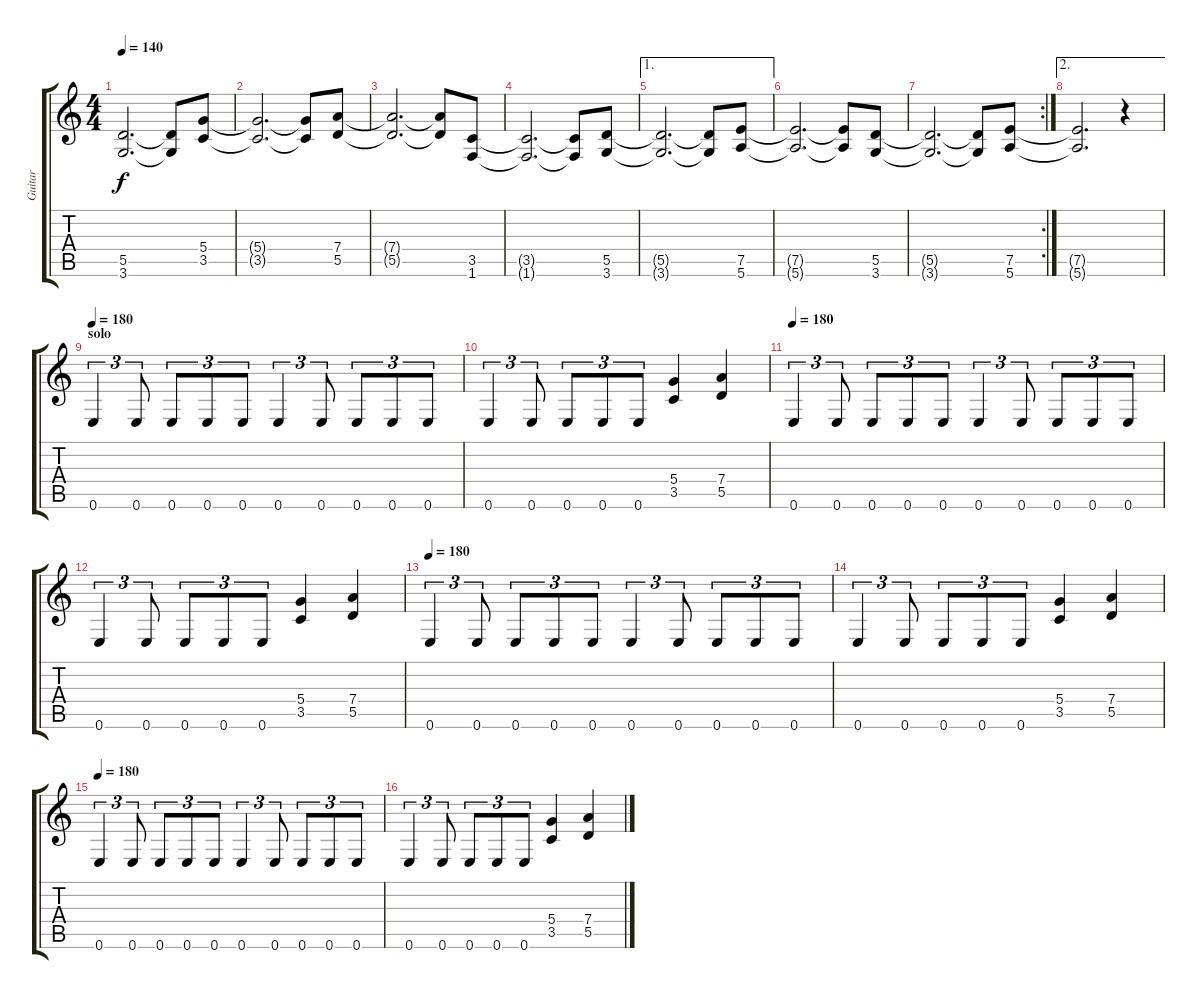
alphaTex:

\track ("Guitar" "Guitar") {instrument distortionguitar}
\staff {score tabs}
\tuning (E4 B3 G3 D3 A2 E2) {hide}
\ts (4 4)
\tempo 140
\clef g2
\ks c
(5.5{t} 3.6{t}).2{d dy f} (5.5{t} 3.6{t}).8 (5.4 3.5).8 |
(5.4{t} 3.5{t}).2{d} (5.4{t} 3.5{t}).8 (7.4 5.5).8 |
(7.4{t} 5.5{t}).2{d} (7.4{t} 5.5{t}).8 (3.5 1.6).8 |
(3.5{t} 1.6{t}).2{d} (3.5{t} 1.6{t}).8 (5.5 3.6).8 |
\ae 1
(5.5{t} 3.6{t}).2{d} (5.5{t} 3.6{t}).8 (7.5 5.6).8 |
(7.5{t} 5.6{t}).2{d} (7.5{t} 5.6{t}).8 (5.5 3.6).8 |
\rc 2
(5.5{t} 3.6{t}).2{d} (5.5{t} 3.6{t}).8 (7.5 5.6).8 |
\ae 2
(7.5{t} 5.6{t}).2{d} r.4 |
\section ("" "solo")
\tempo 180
0.6.4{tu (3 2)} 0.6.8{tu (3 2)} 0.6.8{tu (3 2)} 0.6.8{tu (3 2)} 0.6.8{tu (3 2)} 0.6.4{tu (3 2)} 0.6.8{tu (3 2)} 0.6.8{tu (3 2)} 0.6.8{tu (3 2)} 0.6.8{tu (3 2)} |
0.6.4{tu (3 2)} 0.6.8{tu (3 2)} 0.6.8{tu (3 2)} 0.6.8{tu (3 2)} 0.6.8{tu (3 2)} (5.4 3.5).4 (7.4 5.5).4 |
\tempo 180
0.6.4{tu (3 2)} 0.6.8{tu (3 2)} 0.6.8{tu (3 2)} 0.6.8{tu (3 2)} 0.6.8{tu (3 2)} 0.6.4{tu (3 2)} 0.6.8{tu (3 2)} 0.6.8{tu (3 2)} 0.6.8{tu (3 2)} 0.6.8{tu (3 2)} |
0.6.4{tu (3 2)} 0.6.8{tu (3 2)} 0.6.8{tu (3 2)} 0.6.8{tu (3 2)} 0.6.8{tu (3 2)} (5.4 3.5).4 (7.4 5.5).4 |
\tempo 180
0.6.4{tu (3 2)} 0.6.8{tu (3 2)} 0.6.8{tu (3 2)} 0.6.8{tu (3 2)} 0.6.8{tu (3 2)} 0.6.4{tu (3 2)} 0.6.8{tu (3 2)} 0.6.8{tu (3 2)} 0.6.8{tu (3 2)} 0.6.8{tu (3 2)} |
0.6.4{tu (3 2)} 0.6.8{tu (3 2)} 0.6.8{tu (3 2)} 0.6.8{tu (3 2)} 0.6.8{tu (3 2)} (5.4 3.5).4 (7.4 5.5).4 |
\tempo 180
0.6.4{tu (3 2)} 0.6.8{tu (3 2)} 0.6.8{tu (3 2)} 0.6.8{tu (3 2)} 0.6.8{tu (3 2)} 0.6.4{tu (3 2)} 0.6.8{tu (3 2)} 0.6.8{tu (3 2)} 0.6.8{tu (3 2)} 0.6.8{tu (3 2)} |
0.6.4{tu (3 2)} 0.6.8{tu (3 2)} 0.6.8{tu (3 2)} 0.6.8{tu (3 2)} 0.6.8{tu (3 2)} (5.4 3.5).4 (7.4 5.5).4
